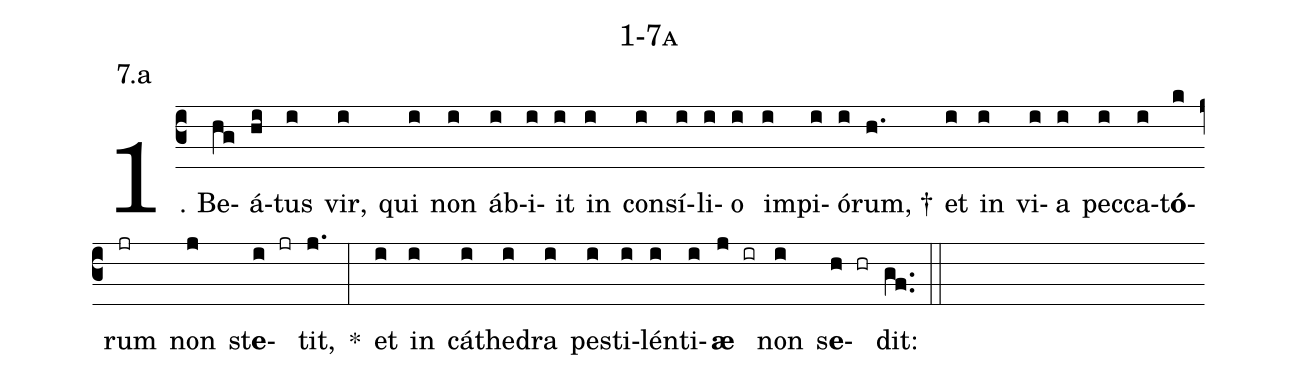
name: 1-7a;
annotation: 7.a;
%%
(c3)1. Be(hg)á(hi)tus(i) vir,(i) qui(i) non(i) áb(i)i(i)it(i) in(i) con(i)sí(i)li(i)o(i) im(i)pi(i)ó(i)rum, †(h.) et(i) in(i) vi(i)a(i) pec(i)ca(i)t<b>ó</b>(k)rum(jr) non(j) st<b>e</b>(i jr)tit,(j.) *(:) et(i) in(i) cá(i)the(i)dra(i) pes(i)ti(i)lén(i)ti(i)<b>æ</b>(j ir) non(i) s<b>e</b>(h hr)dit:(gf..) (::)
